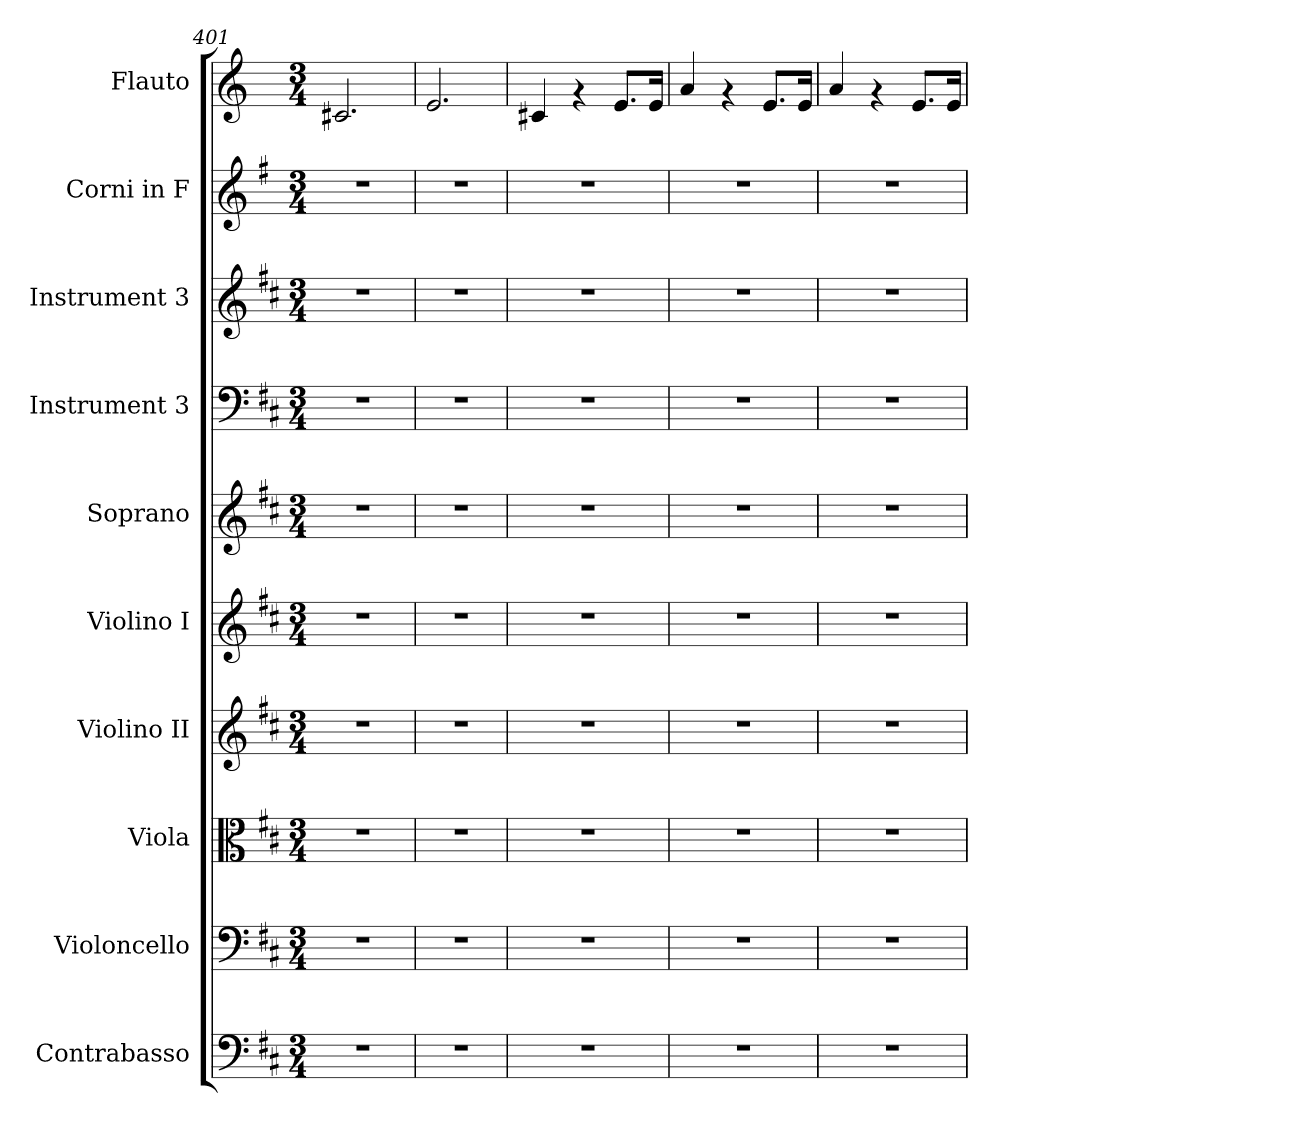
**kern	**kern	**kern	**kern	**kern	**kern	**kern	**kern	**kern	**kern
*part10	*part9	*part8	*part7	*part6	*part5	*part4	*part3	*part2	*part1
*staff10	*staff9	*staff8	*staff7	*staff6	*staff5	*staff4	*staff3	*staff2	*staff1
*I"Contrabasso	*I"Violoncello	*I"Viola	*I"Violino II	*I"Violino I	*I"Soprano	*I"Instrument 3	*I"Instrument 3	*I"Corni in F	*I"Flauto
*I'Cb.	*I'Vc.	*I'Vla.	*I'Vln. II	*I'Vln. I	*I'S	*	*	*I'Cor.	*I'Fl.
*clefF4	*clefF4	*clefC3	*clefG2	*clefG2	*clefG2	*clefF4	*clefG2	*clefG2	*clefG2
*ITrd1c2	*ITrd1c2	*ITrd1c2	*ITrd1c2	*ITrd1c2	*ITrd1c2	*ITrd1c2	*ITrd1c2	*ITrd4c7	*ITrd1c2
*k[]	*k[]	*k[]	*k[]	*k[]	*k[]	*k[]	*k[]	*k[]	*k[b-e-]
*C:	*C:	*C:	*C:	*C:	*C:	*C:	*C:	*C:	*B-:
*M3/4	*M3/4	*M3/4	*M3/4	*M3/4	*M3/4	*M3/4	*M3/4	*M3/4	*M3/4
=401	=401	=401	=401	=401	=401	=401	=401	=401	=401
2.r	2.r	2.r	2.r	2.r	2.r	2.r	2.r	2.r	2.Bn/
=402	=402	=402	=402	=402	=402	=402	=402	=402	=402
2.r	2.r	2.r	2.r	2.r	2.r	2.r	2.r	2.r	2.d/
=403	=403	=403	=403	=403	=403	=403	=403	=403	=403
2.r	2.r	2.r	2.r	2.r	2.r	2.r	2.r	2.r	4Bn/
.	.	.	.	.	.	.	.	.	4rf
.	.	.	.	.	.	.	.	.	8.d/L
.	.	.	.	.	.	.	.	.	16d/J
!!LO:LB:g=z
=404	=404	=404	=404	=404	=404	=404	=404	=404	=404
2.r	2.r	2.r	2.r	2.r	2.r	2.r	2.r	2.r	4g/
.	.	.	.	.	.	.	.	.	4rf
.	.	.	.	.	.	.	.	.	8.d/L
.	.	.	.	.	.	.	.	.	16d/J
=405	=405	=405	=405	=405	=405	=405	=405	=405	=405
2.r	2.r	2.r	2.r	2.r	2.r	2.r	2.r	2.r	4g/
.	.	.	.	.	.	.	.	.	4rf
.	.	.	.	.	.	.	.	.	8.d/L
.	.	.	.	.	.	.	.	.	16d/J
=	=	=	=	=	=	=	=	=	=
*-	*-	*-	*-	*-	*-	*-	*-	*-	*-
